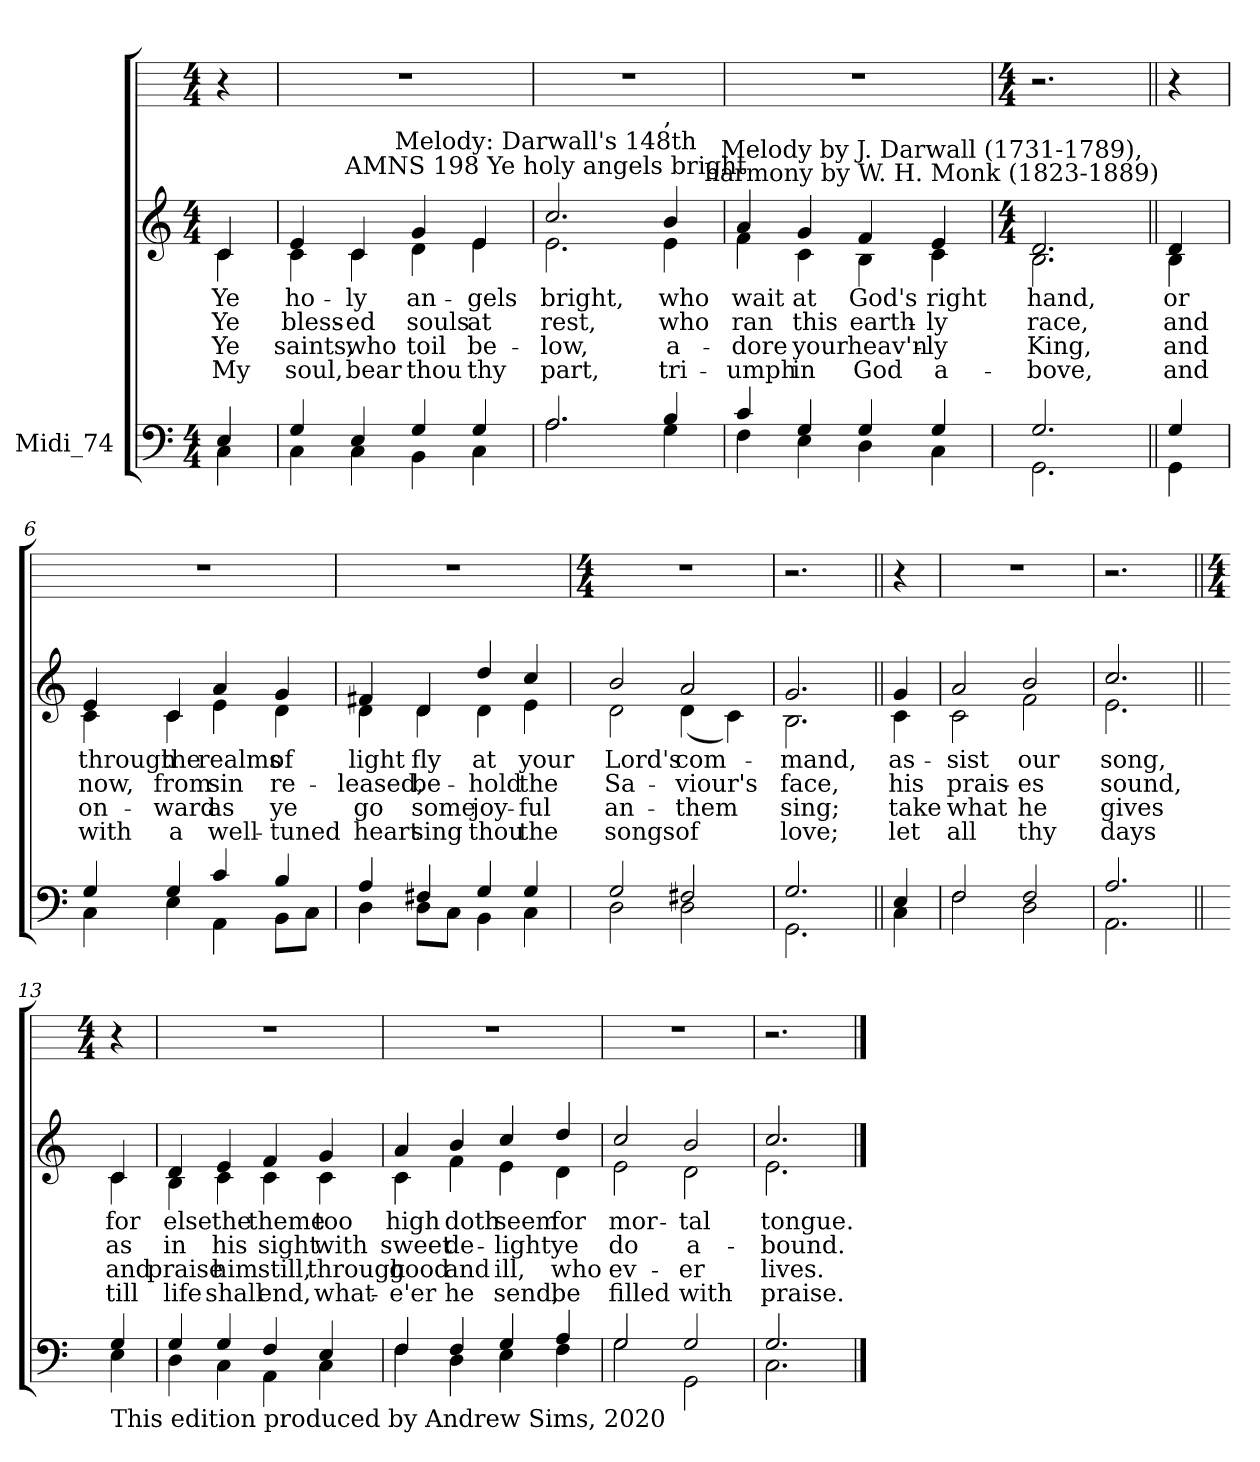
**kern	**kern	**text	**text	**text	**text	**kern
*part3	*part2	*part2	*part2	*part2	*part2	*part1
*staff3	*staff2	*staff2	*staff2	*staff2	*staff2	*staff1
*I"Midi_74	*	*	*	*	*	*
*clefF4	*clefG2	*	*	*	*	*
*k[]	*k[]	*	*	*	*	*
*C:	*C:	*	*	*	*	*
*M4/4	*M4/4	*	*	*	*	*M4/4
=	=	=	=	=	=	=
*^	*	*	*	*	*	*
!	!	!LO:TX:a:cj:t=Richard Baxter (1615-1691)\nand J. H. Gurney (1802-1862)	!	!	!	!	!
!	!	!	!LO:LY:b	!LO:LY:b	!LO:LY:b	!LO:LY:b	!
*	*	*^	*	*	*	*	*
4E/	4C\	4c/	4c\	Ye	Ye	Ye	My	4r
=1	=1	=1	=1	=1	=1	=1	=1	=1
!	!	!	!	!LO:LY:b	!LO:LY:b	!LO:LY:b	!LO:LY:b	!
4G/	4C\	4e/	4c\	ho-	-bless-	-saints,	soul,	1r
!	!	!	!	!LO:LY:b	!LO:LY:b	!LO:LY:b	!LO:LY:b	!
4E/	4C\	4c/	4c\	ly	ed	who	bear	.
!	!	!	!	!LO:LY:b	!LO:LY:b	!LO:LY:b	!LO:LY:b	!
4G/	4BB\	4g/	4d\	an-	-souls	toil	thou	.
!	!	!	!	!LO:LY:b	!LO:LY:b	!LO:LY:b	!LO:LY:b	!
4G/	4C\	4e/	4e\	gels	at	be-	-thy	.
=2	=2	=2	=2	=2	=2	=2	=2	=2
!	!	!LO:TX:a:cj:t=AMNS 198 Ye holy angels bright	!	!	!	!	!	!
!	!	!LO:TX:a:cj:t=Melody&colon; Darwall's 148th	!	!	!	!	!	!
!	!	!	!	!LO:LY:b	!LO:LY:b	!LO:LY:b	!LO:LY:b	!
2.A/	2.A\	2.cc/	2.e\	bright,	rest,	low,	part,	1r
!	!	!LO:TX:a:t=,	!	!	!	!	!	!
!	!	!	!	!LO:LY:b	!LO:LY:b	!LO:LY:b	!LO:LY:b	!
4B	4G\	4b/	4e\	who	who	a-	-tri-	.
=3	=3	=3	=3	=3	=3	=3	=3	=3
!	!	!	!	!LO:LY:b	!LO:LY:b	!LO:LY:b	!LO:LY:b	!
4c	4F\	4a/	4f\	-wait	ran	dore	umph	1r
!	!	!	!	!LO:LY:b	!LO:LY:b	!LO:LY:b	!LO:LY:b	!
4G/	4E\	4g/	4c\	at	this	your	in	.
!	!	!	!	!LO:LY:b	!LO:LY:b	!LO:LY:b	!LO:LY:b	!
4G/	4D\	4f/	4B\	God's	earth-	-heav'n-	-God	.
!	!	!LO:TX:a:cj:t=Melody by J. Darwall (1731-1789),\nharmony by W. H. Monk (1823-1889)	!	!	!	!	!	!
!	!	!	!	!LO:LY:b	!LO:LY:b	!LO:LY:b	!LO:LY:b	!
4G/	4C\	4e/	4c\	right	ly	ly	a-	.
!!LO:LB:g=z
=4	=4	=4	=4	=4	=4	=4	=4	=4
*	*	*M4/4	*	*	*	*	*	*M4/4
!	!	!	!	!LO:LY:b	!LO:LY:b	!LO:LY:b	!LO:LY:b	!
2.G/	2.GG\	2.d/	2.B\	-hand,	race,	King,	bove,	2.r
=5||	=5||	=5||	=5||	=5||	=5||	=5||	=5||	=5||
!	!	!	!	!LO:LY:b	!LO:LY:b	!LO:LY:b	!LO:LY:b	!
4G/	4GG\	4d/	4B\	or	and	and	and	4r
=6	=6	=6	=6	=6	=6	=6	=6	=6
!	!	!	!	!LO:LY:b	!LO:LY:b	!LO:LY:b	!LO:LY:b	!
4G/	4C\	4e/	4c\	through	now,	on-	-with	1r
!	!	!	!	!LO:LY:b	!LO:LY:b	!LO:LY:b	!LO:LY:b	!
4G/	4E\	4c/	4c\	the	from	ward	a	.
!	!	!	!	!LO:LY:b	!LO:LY:b	!LO:LY:b	!LO:LY:b	!
4c	4AA\	4a/	4e\	realms	sin	as	well-	.
!	!	!	!	!LO:LY:b	!LO:LY:b	!LO:LY:b	!LO:LY:b	!
4B	8BB\L	4g/	4d\	-of	re-	-ye	tuned	.
.	8C\J	.	.	.	.	.	.	.
=7	=7	=7	=7	=7	=7	=7	=7	=7
!	!	!	!	!LO:LY:b	!LO:LY:b	!LO:LY:b	!LO:LY:b	!
4A/	4D\	4f#X/	4d\	light	leased,	go	heart	1r
!	!	!	!	!LO:LY:b	!LO:LY:b	!LO:LY:b	!LO:LY:b	!
4F#X/	8D\L	4d/	4d\	fly	be-	-some	sing	.
.	8C\J	.	.	.	.	.	.	.
!	!	!	!	!LO:LY:b	!LO:LY:b	!LO:LY:b	!LO:LY:b	!
4G/	4BB\	4dd/	4d\	at	hold	joy-	-thou	.
!	!	!	!	!LO:LY:b	!LO:LY:b	!LO:LY:b	!LO:LY:b	!
4G/	4C\	4cc/	4e\	your	the	ful	the	.
!!LO:LB:g=z
=8	=8	=8	=8	=8	=8	=8	=8	=8
*	*	*	*	*	*	*	*	*M4/4
!	!	!	!	!LO:LY:b	!LO:LY:b	!LO:LY:b	!LO:LY:b	!
2G/	2D\	2b/	2d\	Lord's	Sa-	-an-	-songs	1r
!	!	!	!	!LO:LY:b	!LO:LY:b	!LO:LY:b	!LO:LY:b	!
2F#X/	2D\	2a/	(<4d\	com-	-viour's	them	of	.
.	.	.	4c\)	.	.	.	.	.
=9	=9	=9	=9	=9	=9	=9	=9	=9
!	!	!	!	!LO:LY:b	!LO:LY:b	!LO:LY:b	!LO:LY:b	!
2.G/	2.GG\	2.g/	2.B\	mand,	face,	sing;	love;	2.r
=10||	=10||	=10||	=10||	=10||	=10||	=10||	=10||	=10||
!	!	!	!	!LO:LY:b	!LO:LY:b	!LO:LY:b	!LO:LY:b	!
4E/	4C\	4g/	4c\	as-	-his	take	let	4r
=11	=11	=11	=11	=11	=11	=11	=11	=11
!	!	!	!	!LO:LY:b	!LO:LY:b	!LO:LY:b	!LO:LY:b	!
2F/	2F\	2a/	2c\	sist	prais-	-what	all	1r
!	!	!	!	!LO:LY:b	!LO:LY:b	!LO:LY:b	!LO:LY:b	!
2F/	2D\	2b/	2f\	our	es	he	thy	.
=12	=12	=12	=12	=12	=12	=12	=12	=12
!	!	!	!	!LO:LY:b	!LO:LY:b	!LO:LY:b	!LO:LY:b	!
2.A	2.AA\	2.cc/	2.e\	song,	sound,	gives	days	2.r
!!LO:LB:g=z
=13||	=13||	=13||	=13||	=13||	=13||	=13||	=13||	=13||
*	*	*	*	*	*	*	*	*M4/4
!LO:TX:b:t=This edition produced by Andrew Sims, 2020	!	!	!	!	!	!	!	!
!	!	!	!	!LO:LY:b	!LO:LY:b	!LO:LY:b	!LO:LY:b	!
4G/	4E\	4c/	4c\	for	as	and	till	4r
=14	=14	=14	=14	=14	=14	=14	=14	=14
!	!	!	!	!LO:LY:b	!LO:LY:b	!LO:LY:b	!LO:LY:b	!
4G/	4D\	4d/	4B\	else	in	praise	life	1r
!	!	!	!	!LO:LY:b	!LO:LY:b	!LO:LY:b	!LO:LY:b	!
4G/	4C\	4e/	4c\	the	his	him	shall	.
!	!	!	!	!LO:LY:b	!LO:LY:b	!LO:LY:b	!LO:LY:b	!
4F/	4AA\	4f/	4c\	theme	sight	still,	end,	.
!	!	!	!	!LO:LY:b	!LO:LY:b	!LO:LY:b	!LO:LY:b	!
4E/	4C\	4g/	4c\	too	with	through	what-	.
=15	=15	=15	=15	=15	=15	=15	=15	=15
!	!	!	!	!LO:LY:b	!LO:LY:b	!LO:LY:b	!LO:LY:b	!
4F/	4F\	4a/	4c\	-high	sweet	good	e'er	1r
!	!	!	!	!LO:LY:b	!LO:LY:b	!LO:LY:b	!LO:LY:b	!
4F/	4D\	4b/	4f\	doth	de-	-and	he	.
!	!	!	!	!LO:LY:b	!LO:LY:b	!LO:LY:b	!LO:LY:b	!
4G/	4E\	4cc/	4e\	seem	light	ill,	send,	.
!	!	!	!	!LO:LY:b	!LO:LY:b	!LO:LY:b	!LO:LY:b	!
4A/	4F\	4dd/	4d\	for	ye	who	be	.
=16	=16	=16	=16	=16	=16	=16	=16	=16
!	!	!	!	!LO:LY:b	!LO:LY:b	!LO:LY:b	!LO:LY:b	!
2G/	2G\	2cc/	2e\	mor-	-do	ev-	-filled	1r
!	!	!	!	!LO:LY:b	!LO:LY:b	!LO:LY:b	!LO:LY:b	!
2G/	2GG\	2b/	2d\	tal	a-	-er	with	.
=17	=17	=17	=17	=17	=17	=17	=17	=17
!	!	!	!	!LO:LY:b	!LO:LY:b	!LO:LY:b	!LO:LY:b	!
2.G/	2.C\	2.cc/	2.e\	tongue.	bound.	lives.	praise.	2.r
*v	*v	*	*	*	*	*	*	*
*	*v	*v	*	*	*	*	*
==	==	==	==	==	==	==
*-	*-	*-	*-	*-	*-	*-
